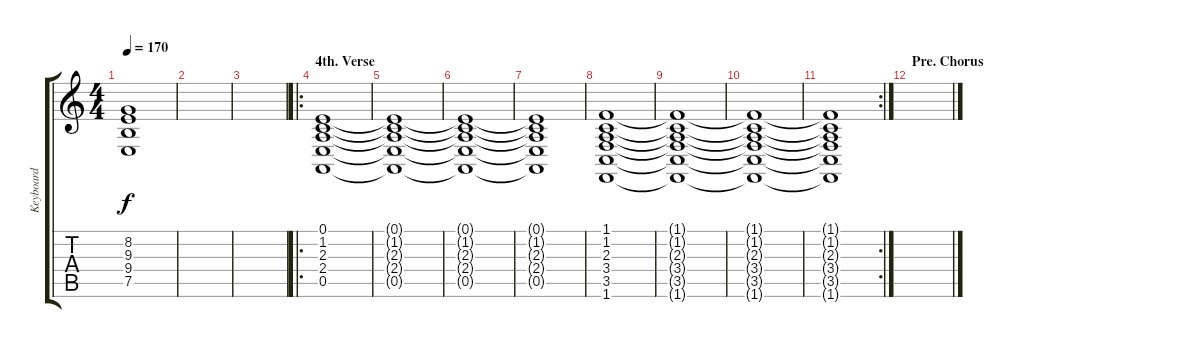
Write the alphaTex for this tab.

\track ("Keyboard" "Keyboard") {instrument choiraahs}
\staff {score tabs}
\tuning (E4 B3 G3 D3 A2 E2) {hide}
\ts (4 4)
\tempo 170
\clef g2
\ks c
(8.2 9.3 9.4 7.5).1{dy f} |
|
|
\ro
\section ("" "4th. Verse")
(0.1 1.2 2.3 2.4 0.5).1 |
(0.1{t} 1.2{t} 2.3{t} 2.4{t} 0.5{t}).1 |
(0.1{t} 1.2{t} 2.3{t} 2.4{t} 0.5{t}).1 |
(0.1{t} 1.2{t} 2.3{t} 2.4{t} 0.5{t}).1 |
(1.1 1.2 2.3 3.4 3.5 1.6).1 |
(1.1{t} 1.2{t} 2.3{t} 3.4{t} 3.5{t} 1.6{t}).1 |
(1.1{t} 1.2{t} 2.3{t} 3.4{t} 3.5{t} 1.6{t}).1 |
\rc 2
(1.1{t} 1.2{t} 2.3{t} 3.4{t} 3.5{t} 1.6{t}).1 |
\section ("" "Pre. Chorus")
